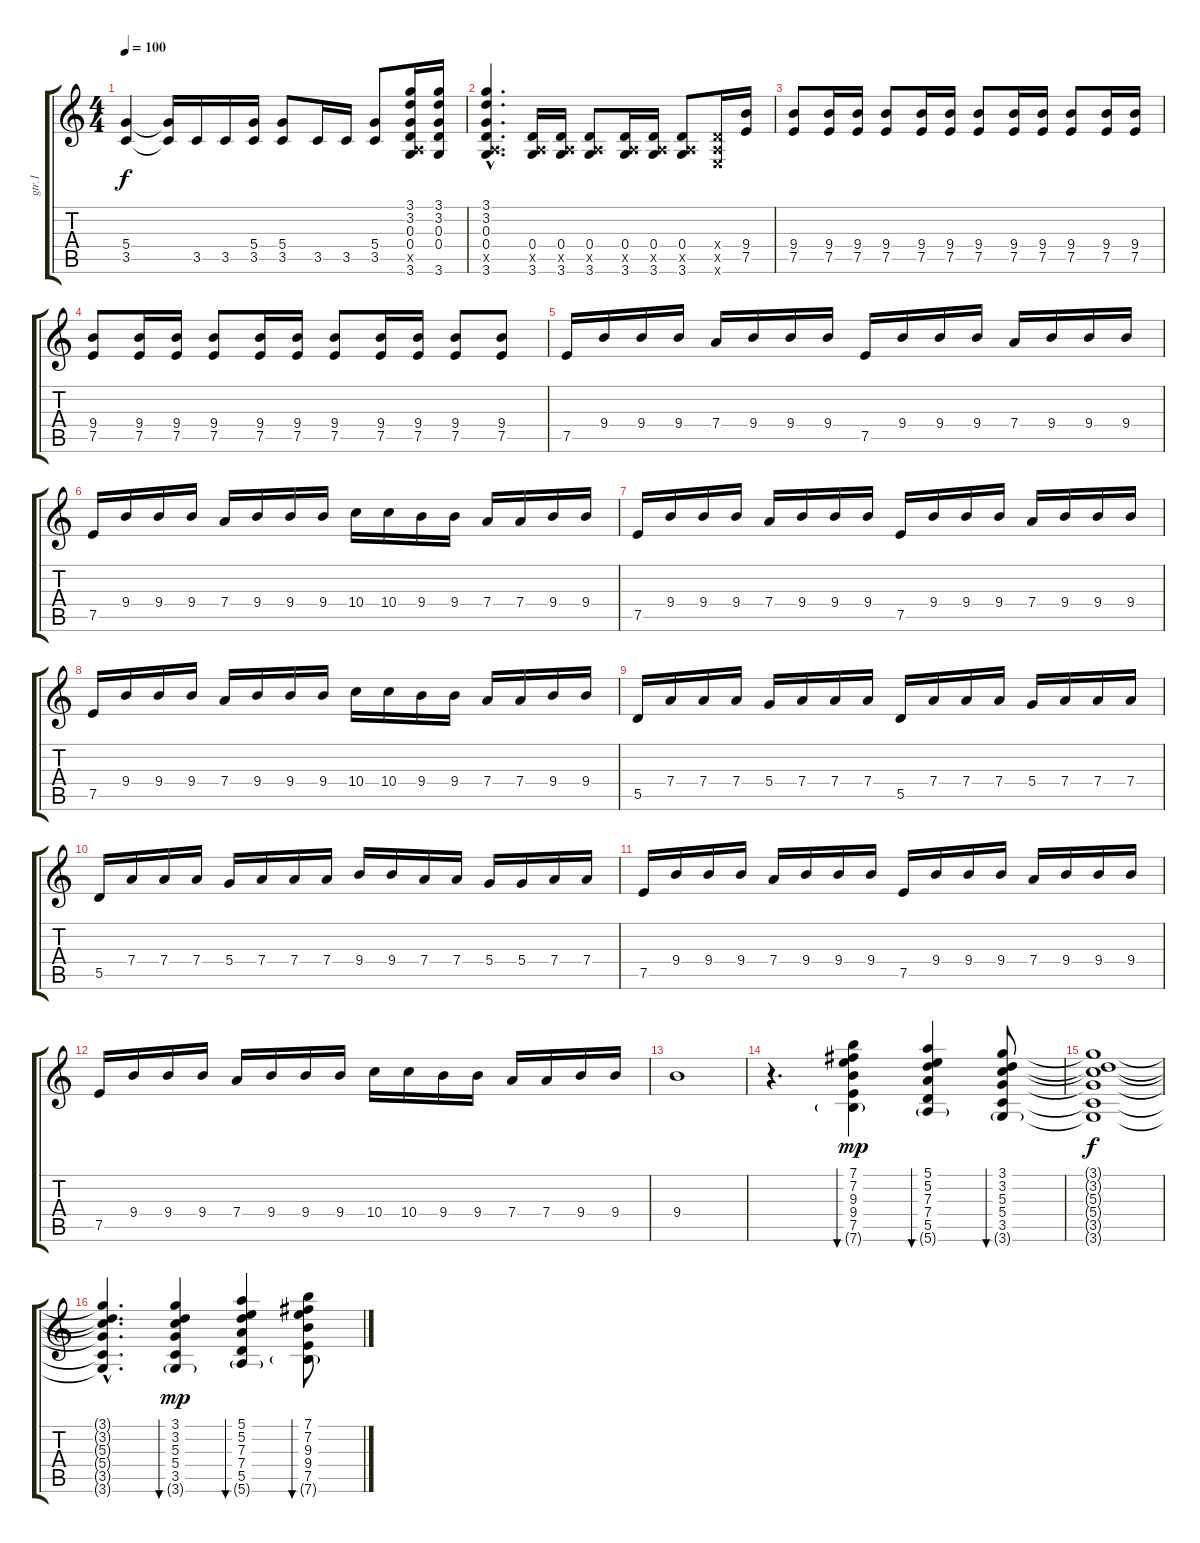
\track ("gtr.1" "gtr.1") {instrument electricguitarclean}
\staff {score tabs}
\tuning (E4 B3 G3 D3 A2 E2) {hide}
\ts (4 4)
\tempo 100
\clef g2
\ks c
(5.4 3.5).4{dy f} (5.4{t} 3.5{t}).16 3.5.16 3.5.16 (5.4 3.5).16 (5.4 3.5).8 3.5.16 3.5.16 (5.4 3.5).8 (3.1 3.2 0.3 0.4 0.5{x} 3.6).16 (3.1 3.2 0.3 0.4 3.6).16 |
(3.1{hac} 3.2{hac} 0.3{hac} 0.4{hac} 0.5{hac x} 3.6{hac}).4{d} (0.4 0.5{x} 3.6).16 (0.4 0.5{x} 3.6).16 (0.4 0.5{x} 3.6).8 (0.4 0.5{x} 3.6).16 (0.4 0.5{x} 3.6).16 (0.4 0.5{x} 3.6).8 (0.4{x} 0.5{x} 0.6{x}).16 (9.4 7.5).16 |
(9.4 7.5).8 (9.4 7.5).16 (9.4 7.5).16 (9.4 7.5).8 (9.4 7.5).16 (9.4 7.5).16 (9.4 7.5).8 (9.4 7.5).16 (9.4 7.5).16 (9.4 7.5).8 (9.4 7.5).16 (9.4 7.5).16 |
(9.4 7.5).8 (9.4 7.5).16 (9.4 7.5).16 (9.4 7.5).8 (9.4 7.5).16 (9.4 7.5).16 (9.4 7.5).8 (9.4 7.5).16 (9.4 7.5).16 (9.4 7.5).8 (9.4 7.5).8 |
7.5.16 9.4.16 9.4.16 9.4.16 7.4.16 9.4.16 9.4.16 9.4.16 7.5.16 9.4.16 9.4.16 9.4.16 7.4.16 9.4.16 9.4.16 9.4.16 |
7.5.16 9.4.16 9.4.16 9.4.16 7.4.16 9.4.16 9.4.16 9.4.16 10.4.16 10.4.16 9.4.16 9.4.16 7.4.16 7.4.16 9.4.16 9.4.16 |
7.5.16 9.4.16 9.4.16 9.4.16 7.4.16 9.4.16 9.4.16 9.4.16 7.5.16 9.4.16 9.4.16 9.4.16 7.4.16 9.4.16 9.4.16 9.4.16 |
7.5.16 9.4.16 9.4.16 9.4.16 7.4.16 9.4.16 9.4.16 9.4.16 10.4.16 10.4.16 9.4.16 9.4.16 7.4.16 7.4.16 9.4.16 9.4.16 |
5.5.16 7.4.16 7.4.16 7.4.16 5.4.16 7.4.16 7.4.16 7.4.16 5.5.16 7.4.16 7.4.16 7.4.16 5.4.16 7.4.16 7.4.16 7.4.16 |
5.5.16 7.4.16 7.4.16 7.4.16 5.4.16 7.4.16 7.4.16 7.4.16 9.4.16 9.4.16 7.4.16 7.4.16 5.4.16 5.4.16 7.4.16 7.4.16 |
7.5.16 9.4.16 9.4.16 9.4.16 7.4.16 9.4.16 9.4.16 9.4.16 7.5.16 9.4.16 9.4.16 9.4.16 7.4.16 9.4.16 9.4.16 9.4.16 |
7.5.16 9.4.16 9.4.16 9.4.16 7.4.16 9.4.16 9.4.16 9.4.16 10.4.16 10.4.16 9.4.16 9.4.16 7.4.16 7.4.16 9.4.16 9.4.16 |
9.4.1 |
r.4{d} (7.1 7.2 9.3 9.4 7.5 7.6{g}).4{bu 60 dy mp} (5.1 5.2 7.3 7.4 5.5 5.6{g}).4{bu 60} (3.1 3.2 5.3 5.4 3.5 3.6{g}).8{bu 60} |
(3.1{t} 3.2{t} 5.3{t} 5.4{t} 3.5{t} 3.6{t}).1{dy f} |
(3.1{hac t} 3.2{hac t} 5.3{hac t} 5.4{hac t} 3.5{hac t} 3.6{hac t}).4{d} (3.1 3.2 5.3 5.4 3.5 3.6{g}).4{bu 60 dy mp} (5.1 5.2 7.3 7.4 5.5 5.6{g}).4{bu 60} (7.1 7.2 9.3 9.4 7.5 7.6{g}).8{bu 60}
